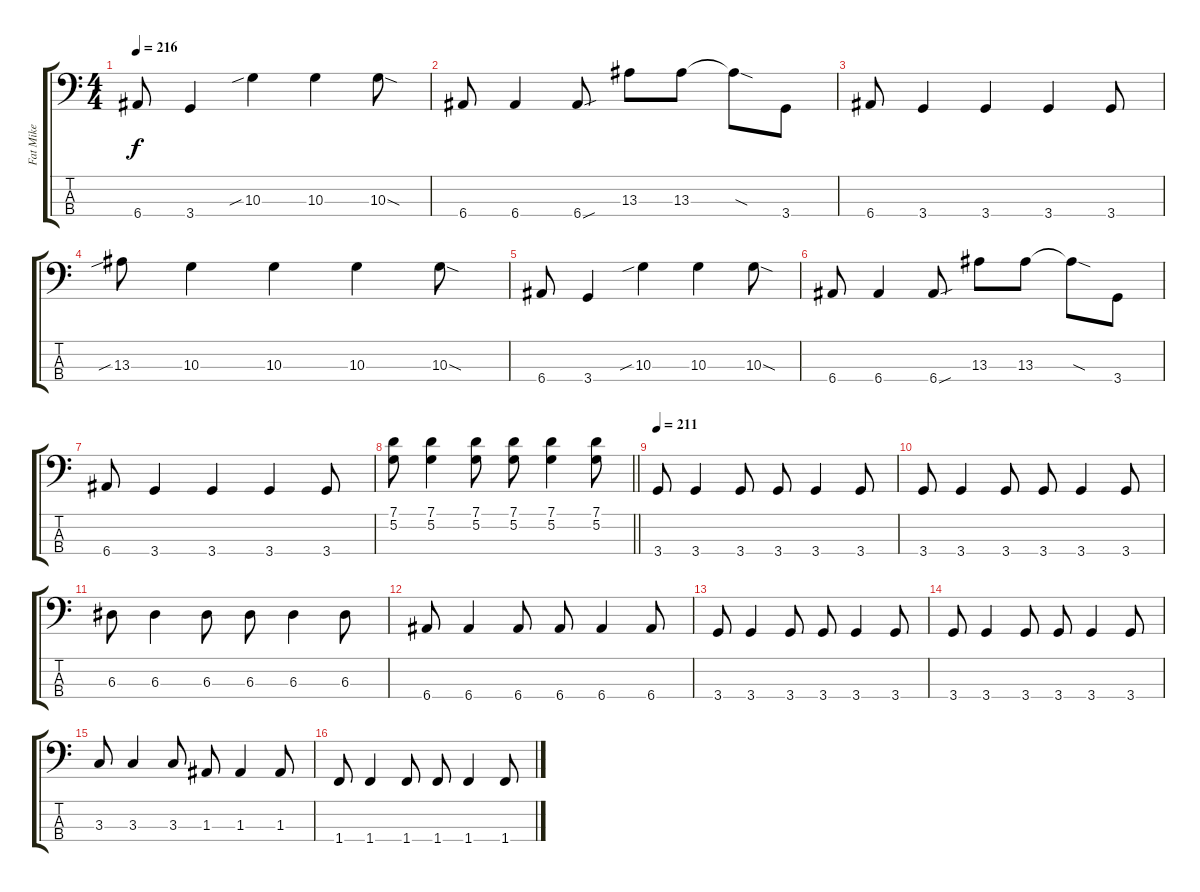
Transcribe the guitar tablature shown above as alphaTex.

\track ("Fat Mike" "Fat Mike") {instrument electricbasspick}
\staff {score tabs}
\tuning (G2 D2 A1 E1) {hide}
\ts (4 4)
\tempo 216
\clef f4
\ks c
6.4.8{dy f} 3.4.4 10.3{sib}.4 10.3.4 10.3{sod}.8 |
6.4.8 6.4.4 6.4{sou}.8 13.3.8 13.3.8 13.3{sod t}.8 3.4.8 |
6.4.8 3.4.4 3.4.4 3.4.4 3.4.8 |
13.3{sib}.8 10.3.4 10.3.4 10.3.4 10.3{sod}.8 |
6.4.8 3.4.4 10.3{sib}.4 10.3.4 10.3{sod}.8 |
6.4.8 6.4.4 6.4{sou}.8 13.3.8 13.3.8 13.3{sod t}.8 3.4.8 |
6.4.8 3.4.4 3.4.4 3.4.4 3.4.8 |
\barLineRight lightlight
(7.1 5.2).8 (7.1 5.2).4 (7.1 5.2).8 (7.1 5.2).8 (7.1 5.2).4 (7.1 5.2).8 |
\section ("" "")
\tempo 211
3.4.8 3.4.4 3.4.8 3.4.8 3.4.4 3.4.8 |
3.4.8 3.4.4 3.4.8 3.4.8 3.4.4 3.4.8 |
6.3.8 6.3.4 6.3.8 6.3.8 6.3.4 6.3.8 |
6.4.8 6.4.4 6.4.8 6.4.8 6.4.4 6.4.8 |
3.4.8 3.4.4 3.4.8 3.4.8 3.4.4 3.4.8 |
3.4.8 3.4.4 3.4.8 3.4.8 3.4.4 3.4.8 |
3.3.8 3.3.4 3.3.8 1.3.8 1.3.4 1.3.8 |
1.4.8 1.4.4 1.4.8 1.4.8 1.4.4 1.4.8
